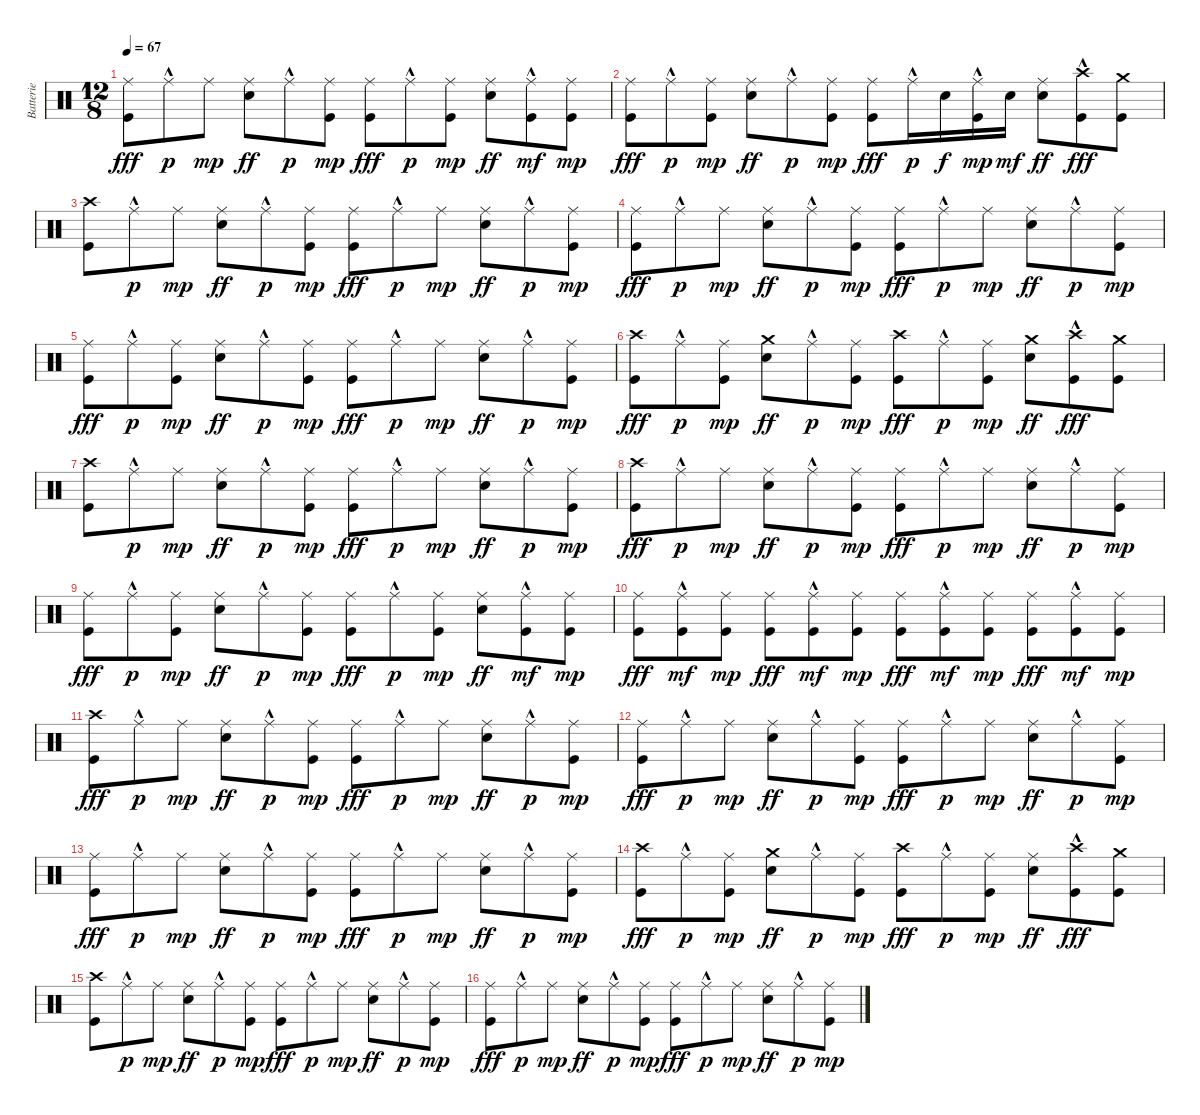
\track ("Batterie" "Batterie") {instrument percussion}
\staff {score}
\articulation defaults
\ts (12 8)
\tempo 67
\clef neutral
\ks c
("Ride (middle)" "Kick (hit)").8{dy fff} "Ride (middle)"{hac}.8{dy p} "Ride (middle)".8{dy mp} ("Ride (middle)" "Snare (hit) 2").8{dy ff} "Ride (middle)"{hac}.8{dy p} ("Ride (middle)" "Kick (hit)").8{dy mp} ("Ride (middle)" "Kick (hit)").8{dy fff} "Ride (middle)"{hac}.8{dy p} ("Ride (middle)" "Kick (hit)").8{dy mp} ("Ride (middle)" "Snare (hit) 2").8{dy ff} ("Ride (middle)"{hac} "Kick (hit)"{hac}).8{dy mf} ("Ride (middle)" "Kick (hit)").8{dy mp} |
("Ride (middle)" "Kick (hit)").8{dy fff} "Ride (middle)"{hac}.8{dy p} ("Ride (middle)" "Kick (hit)").8{dy mp} ("Ride (middle)" "Snare (hit) 2").8{dy ff} "Ride (middle)"{hac}.8{dy p} ("Ride (middle)" "Kick (hit)").8{dy mp} ("Ride (middle)" "Kick (hit)").8{dy fff} "Ride (middle)"{hac}.16{dy p} "Snare (hit) 2".16{dy f} ("Ride (middle)"{hac} "Kick (hit)").16{dy mp} "Snare (hit) 2".16{dy mf} ("Ride (middle)" "Snare (hit) 2").8{dy ff} ("Crash high (hit)"{hac} "Kick (hit)"{hac}).8{dy fff} ("Crash medium (hit)" "Kick (hit)").8 |
("Crash high (hit)" "Kick (hit)").8 "Ride (middle)"{hac}.8{dy p} "Ride (middle)".8{dy mp} ("Ride (middle)" "Snare (hit) 2").8{dy ff} "Ride (middle)"{hac}.8{dy p} ("Ride (middle)" "Kick (hit)").8{dy mp} ("Ride (middle)" "Kick (hit)").8{dy fff} "Ride (middle)"{hac}.8{dy p} "Ride (middle)".8{dy mp} ("Ride (middle)" "Snare (hit) 2").8{dy ff} "Ride (middle)"{hac}.8{dy p} ("Ride (middle)" "Kick (hit)").8{dy mp} |
("Ride (middle)" "Kick (hit)").8{dy fff} "Ride (middle)"{hac}.8{dy p} "Ride (middle)".8{dy mp} ("Ride (middle)" "Snare (hit) 2").8{dy ff} "Ride (middle)"{hac}.8{dy p} ("Ride (middle)" "Kick (hit)").8{dy mp} ("Ride (middle)" "Kick (hit)").8{dy fff} "Ride (middle)"{hac}.8{dy p} "Ride (middle)".8{dy mp} ("Ride (middle)" "Snare (hit) 2").8{dy ff} "Ride (middle)"{hac}.8{dy p} ("Ride (middle)" "Kick (hit)").8{dy mp} |
("Ride (middle)" "Kick (hit)").8{dy fff} "Ride (middle)"{hac}.8{dy p} ("Ride (middle)" "Kick (hit)").8{dy mp} ("Ride (middle)" "Snare (hit) 2").8{dy ff} "Ride (middle)"{hac}.8{dy p} ("Ride (middle)" "Kick (hit)").8{dy mp} ("Ride (middle)" "Kick (hit)").8{dy fff} "Ride (middle)"{hac}.8{dy p} "Ride (middle)".8{dy mp} ("Ride (middle)" "Snare (hit) 2").8{dy ff} "Ride (middle)"{hac}.8{dy p} ("Ride (middle)" "Kick (hit)").8{dy mp} |
("Crash high (hit)" "Kick (hit)").8{dy fff} "Ride (middle)"{hac}.8{dy p} ("Ride (middle)" "Kick (hit)").8{dy mp} ("Crash medium (hit)" "Snare (hit) 2").8{dy ff} "Ride (middle)"{hac}.8{dy p} ("Ride (middle)" "Kick (hit)").8{dy mp} ("Crash high (hit)" "Kick (hit)").8{dy fff} "Ride (middle)"{hac}.8{dy p} ("Ride (middle)" "Kick (hit)").8{dy mp} ("Crash medium (hit)" "Snare (hit) 2").8{dy ff} ("Crash high (hit)"{hac} "Kick (hit)"{hac}).8{dy fff} ("Crash medium (hit)" "Kick (hit)").8 |
("Crash high (hit)" "Kick (hit)").8 "Ride (middle)"{hac}.8{dy p} "Ride (middle)".8{dy mp} ("Ride (middle)" "Snare (hit) 2").8{dy ff} "Ride (middle)"{hac}.8{dy p} ("Ride (middle)" "Kick (hit)").8{dy mp} ("Ride (middle)" "Kick (hit)").8{dy fff} "Ride (middle)"{hac}.8{dy p} "Ride (middle)".8{dy mp} ("Ride (middle)" "Snare (hit) 2").8{dy ff} "Ride (middle)"{hac}.8{dy p} ("Ride (middle)" "Kick (hit)").8{dy mp} |
("Crash high (hit)" "Kick (hit)").8{dy fff} "Ride (middle)"{hac}.8{dy p} "Ride (middle)".8{dy mp} ("Ride (middle)" "Snare (hit) 2").8{dy ff} "Ride (middle)"{hac}.8{dy p} ("Ride (middle)" "Kick (hit)").8{dy mp} ("Ride (middle)" "Kick (hit)").8{dy fff} "Ride (middle)"{hac}.8{dy p} "Ride (middle)".8{dy mp} ("Ride (middle)" "Snare (hit) 2").8{dy ff} "Ride (middle)"{hac}.8{dy p} ("Ride (middle)" "Kick (hit)").8{dy mp} |
("Ride (middle)" "Kick (hit)").8{dy fff} "Ride (middle)"{hac}.8{dy p} ("Ride (middle)" "Kick (hit)").8{dy mp} ("Ride (middle)" "Snare (hit) 2").8{dy ff} "Ride (middle)"{hac}.8{dy p} ("Ride (middle)" "Kick (hit)").8{dy mp} ("Ride (middle)" "Kick (hit)").8{dy fff} "Ride (middle)"{hac}.8{dy p} ("Ride (middle)" "Kick (hit)").8{dy mp} ("Ride (middle)" "Snare (hit) 2").8{dy ff} ("Ride (middle)"{hac} "Kick (hit)"{hac}).8{dy mf} ("Ride (middle)" "Kick (hit)").8{dy mp} |
("Ride (middle)" "Kick (hit)").8{dy fff} ("Ride (middle)"{hac} "Kick (hit)"{hac}).8{dy mf} ("Ride (middle)" "Kick (hit)").8{dy mp} ("Ride (middle)" "Kick (hit)").8{dy fff} ("Ride (middle)"{hac} "Kick (hit)"{hac}).8{dy mf} ("Ride (middle)" "Kick (hit)").8{dy mp} ("Ride (middle)" "Kick (hit)").8{dy fff} ("Ride (middle)"{hac} "Kick (hit)"{hac}).8{dy mf} ("Ride (middle)" "Kick (hit)").8{dy mp} ("Ride (middle)" "Kick (hit)").8{dy fff} ("Ride (middle)"{hac} "Kick (hit)"{hac}).8{dy mf} ("Ride (middle)" "Kick (hit)").8{dy mp} |
("Crash high (hit)" "Kick (hit)").8{dy fff} "Ride (middle)"{hac}.8{dy p} "Ride (middle)".8{dy mp} ("Ride (middle)" "Snare (hit) 2").8{dy ff} "Ride (middle)"{hac}.8{dy p} ("Ride (middle)" "Kick (hit)").8{dy mp} ("Ride (middle)" "Kick (hit)").8{dy fff} "Ride (middle)"{hac}.8{dy p} "Ride (middle)".8{dy mp} ("Ride (middle)" "Snare (hit) 2").8{dy ff} "Ride (middle)"{hac}.8{dy p} ("Ride (middle)" "Kick (hit)").8{dy mp} |
("Ride (middle)" "Kick (hit)").8{dy fff} "Ride (middle)"{hac}.8{dy p} "Ride (middle)".8{dy mp} ("Ride (middle)" "Snare (hit) 2").8{dy ff} "Ride (middle)"{hac}.8{dy p} ("Ride (middle)" "Kick (hit)").8{dy mp} ("Ride (middle)" "Kick (hit)").8{dy fff} "Ride (middle)"{hac}.8{dy p} "Ride (middle)".8{dy mp} ("Ride (middle)" "Snare (hit) 2").8{dy ff} "Ride (middle)"{hac}.8{dy p} ("Ride (middle)" "Kick (hit)").8{dy mp} |
("Ride (middle)" "Kick (hit)").8{dy fff} "Ride (middle)"{hac}.8{dy p} "Ride (middle)".8{dy mp} ("Ride (middle)" "Snare (hit) 2").8{dy ff} "Ride (middle)"{hac}.8{dy p} ("Ride (middle)" "Kick (hit)").8{dy mp} ("Ride (middle)" "Kick (hit)").8{dy fff} "Ride (middle)"{hac}.8{dy p} "Ride (middle)".8{dy mp} ("Ride (middle)" "Snare (hit) 2").8{dy ff} "Ride (middle)"{hac}.8{dy p} ("Ride (middle)" "Kick (hit)").8{dy mp} |
("Crash high (hit)" "Kick (hit)").8{dy fff} "Ride (middle)"{hac}.8{dy p} ("Ride (middle)" "Kick (hit)").8{dy mp} ("Crash medium (hit)" "Snare (hit) 2").8{dy ff} "Ride (middle)"{hac}.8{dy p} ("Ride (middle)" "Kick (hit)").8{dy mp} ("Crash high (hit)" "Kick (hit)").8{dy fff} "Ride (middle)"{hac}.8{dy p} ("Ride (middle)" "Kick (hit)").8{dy mp} ("Ride (middle)" "Snare (hit) 2").8{dy ff} ("Crash high (hit)"{hac} "Kick (hit)"{hac}).8{dy fff} ("Crash medium (hit)" "Kick (hit)").8 |
("Crash high (hit)" "Kick (hit)").8 "Ride (middle)"{hac}.8{dy p} "Ride (middle)".8{dy mp} ("Ride (middle)" "Snare (hit) 2").8{dy ff} "Ride (middle)"{hac}.8{dy p} ("Ride (middle)" "Kick (hit)").8{dy mp} ("Ride (middle)" "Kick (hit)").8{dy fff} "Ride (middle)"{hac}.8{dy p} "Ride (middle)".8{dy mp} ("Ride (middle)" "Snare (hit) 2").8{dy ff} "Ride (middle)"{hac}.8{dy p} ("Ride (middle)" "Kick (hit)").8{dy mp} |
("Ride (middle)" "Kick (hit)").8{dy fff} "Ride (middle)"{hac}.8{dy p} "Ride (middle)".8{dy mp} ("Ride (middle)" "Snare (hit) 2").8{dy ff} "Ride (middle)"{hac}.8{dy p} ("Ride (middle)" "Kick (hit)").8{dy mp} ("Ride (middle)" "Kick (hit)").8{dy fff} "Ride (middle)"{hac}.8{dy p} "Ride (middle)".8{dy mp} ("Ride (middle)" "Snare (hit) 2").8{dy ff} "Ride (middle)"{hac}.8{dy p} ("Ride (middle)" "Kick (hit)").8{dy mp}
